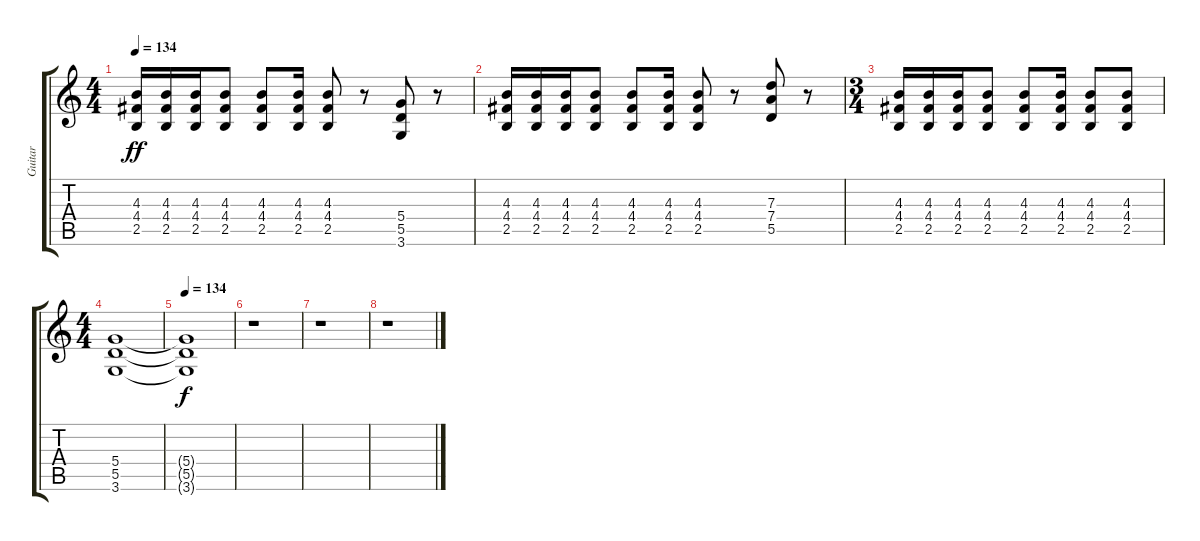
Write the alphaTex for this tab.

\track ("Guitar" "Guitar") {instrument distortionguitar}
\staff {score tabs}
\tuning (E4 B3 G3 D3 A2 E2) {hide}
\ts (4 4)
\tempo 134
\clef g2
\ks c
(4.3 4.4 2.5).16{dy ff} (4.3 4.4 2.5).16 (4.3 4.4 2.5).16 (4.3 4.4 2.5).8 (4.3 4.4 2.5).8 (4.3 4.4 2.5).16 (4.3 4.4 2.5).8 r.8 (5.4 5.5 3.6).8 r.8 |
(4.3 4.4 2.5).16 (4.3 4.4 2.5).16 (4.3 4.4 2.5).16 (4.3 4.4 2.5).8 (4.3 4.4 2.5).8 (4.3 4.4 2.5).16 (4.3 4.4 2.5).8 r.8 (7.3 7.4 5.5).8 r.8 |
\ts (3 4)
(4.3 4.4 2.5).16 (4.3 4.4 2.5).16 (4.3 4.4 2.5).16 (4.3 4.4 2.5).8 (4.3 4.4 2.5).8 (4.3 4.4 2.5).16 (4.3 4.4 2.5).8 (4.3 4.4 2.5).8 |
\ts (4 4)
(5.4 5.5 3.6).1 |
\tempo 134
(5.4{t} 5.5{t} 3.6{t}).1{dy f} |
r.1 |
r.1 |
r.1
